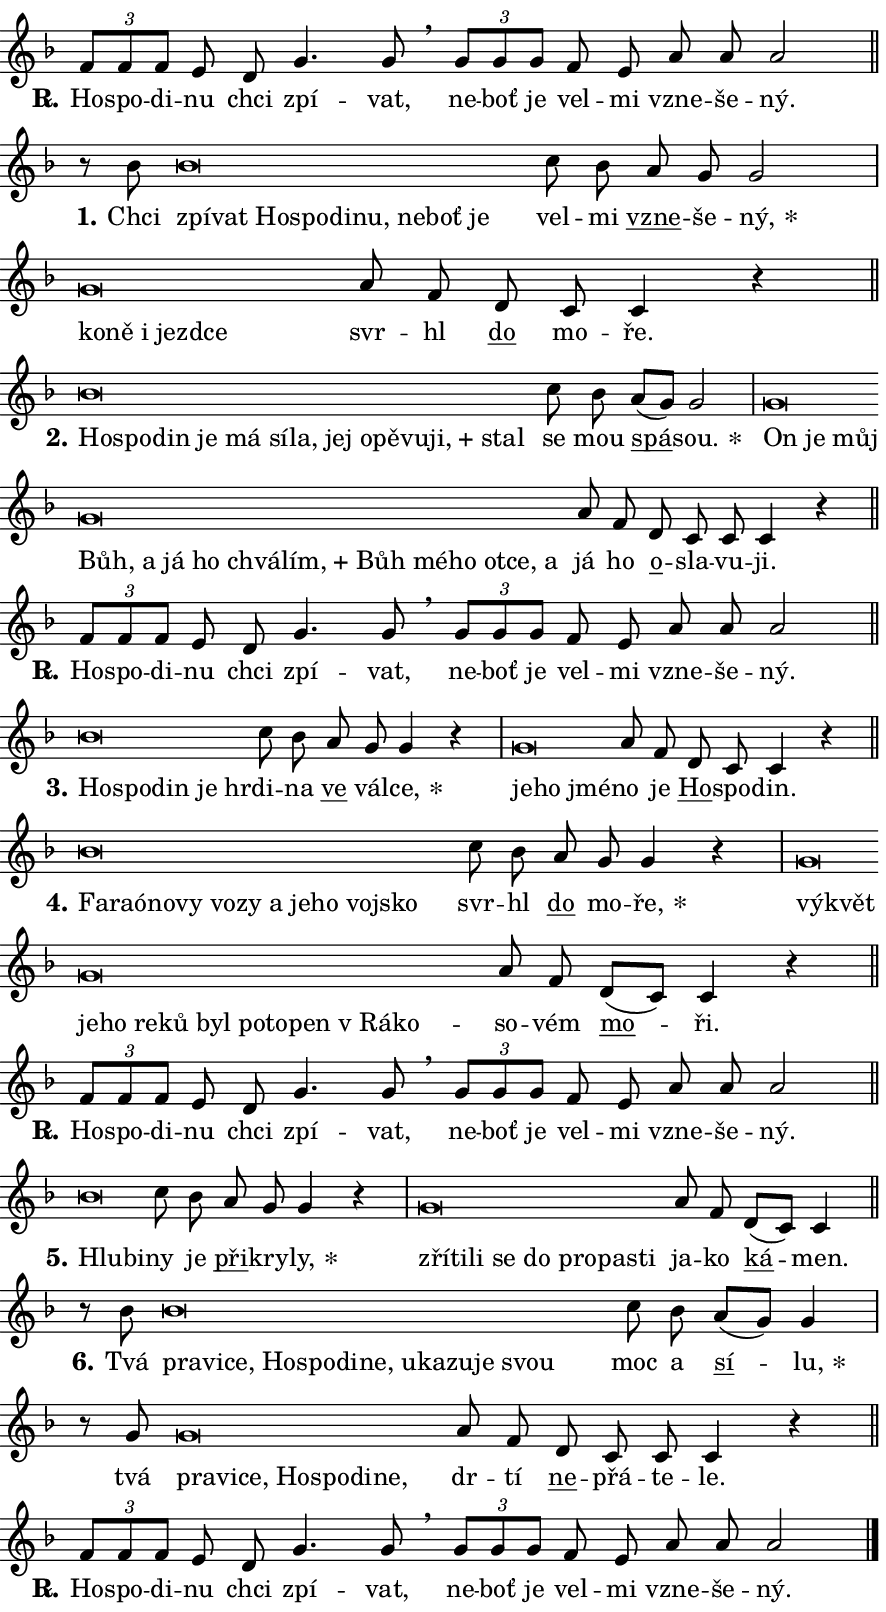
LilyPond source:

\version "2.24.0"
\header { tagline = "" }
\paper {
  indent = 0\cm
  top-margin = 0\cm
  right-margin = 0.13\cm % to fit lyric hyphens
  bottom-margin = 0\cm
  left-margin = 0\cm
  paper-width = 15\cm
  page-breaking = #ly:one-page-breaking
  system-system-spacing.basic-distance = #11
  score-system-spacing.basic-distance = #11
  ragged-last = ##f
}


%% Author: Thomas Morley
%% https://lists.gnu.org/archive/html/lilypond-user/2020-05/msg00002.html
#(define (line-position grob)
"Returns position of @var[grob} in current system:
   @code{'start}, if at first time-step
   @code{'end}, if at last time-step
   @code{'middle} otherwise
"
  (let* ((col (ly:item-get-column grob))
         (ln (ly:grob-object col 'left-neighbor))
         (rn (ly:grob-object col 'right-neighbor))
         (col-to-check-left (if (ly:grob? ln) ln col))
         (col-to-check-right (if (ly:grob? rn) rn col))
         (break-dir-left
           (and
             (ly:grob-property col-to-check-left 'non-musical #f)
             (ly:item-break-dir col-to-check-left)))
         (break-dir-right
           (and
             (ly:grob-property col-to-check-right 'non-musical #f)
             (ly:item-break-dir col-to-check-right))))
        (cond ((eqv? 1 break-dir-left) 'start)
              ((eqv? -1 break-dir-right) 'end)
              (else 'middle))))

#(define (tranparent-at-line-position vctor)
  (lambda (grob)
  "Relying on @code{line-position} select the relevant enry from @var{vctor}.
Used to determine transparency,"
    (case (line-position grob)
      ((end) (not (vector-ref vctor 0)))
      ((middle) (not (vector-ref vctor 1)))
      ((start) (not (vector-ref vctor 2))))))

noteHeadBreakVisibility =
#(define-music-function (break-visibility)(vector?)
"Makes @code{NoteHead}s transparent relying on @var{break-visibility}"
#{
  \override NoteHead.transparent =
    #(tranparent-at-line-position break-visibility)
#})

#(define delete-ledgers-for-transparent-note-heads
  (lambda (grob)
    "Reads whether a @code{NoteHead} is transparent.
If so this @code{NoteHead} is removed from @code{'note-heads} from
@var{grob}, which is supposed to be @code{LedgerLineSpanner}.
As a result ledgers are not printed for this @code{NoteHead}"
    (let* ((nhds-array (ly:grob-object grob 'note-heads))
           (nhds-list
             (if (ly:grob-array? nhds-array)
                 (ly:grob-array->list nhds-array)
                 '()))
           ;; Relies on the transparent-property being done before
           ;; Staff.LedgerLineSpanner.after-line-breaking is executed.
           ;; This is fragile ...
           (to-keep
             (remove
               (lambda (nhd)
                 (ly:grob-property nhd 'transparent #f))
               nhds-list)))
      ;; TODO find a better method to iterate over grob-arrays, similiar
      ;; to filter/remove etc for lists
      ;; For now rebuilt from scratch
      (set! (ly:grob-object grob 'note-heads)  '())
      (for-each
        (lambda (nhd)
          (ly:pointer-group-interface::add-grob grob 'note-heads nhd))
        to-keep))))

squashNotes = {
  \override NoteHead.X-extent = #'(-0.2 . 0.2)
  \override NoteHead.Y-extent = #'(-0.75 . 0)
  \override NoteHead.stencil =
    #(lambda (grob)
       (let ((pos (ly:grob-property grob 'staff-position)))
         (begin
           (if (< pos -7) (display "ERROR: Lower brevis then expected\n") (display ""))
           (if (<= pos -6) ly:text-interface::print ly:note-head::print))))
}
unSquashNotes = {
  \revert NoteHead.X-extent
  \revert NoteHead.Y-extent
  \revert NoteHead.stencil
}

hideNotes = \noteHeadBreakVisibility #begin-of-line-visible
unHideNotes = \noteHeadBreakVisibility #all-visible

% work-around for resetting accidentals
% https://lilypond.org/doc/v2.23/Documentation/notation/displaying-rhythms#unmetered-music
cadenzaMeasure = {
  \cadenzaOff
  \partial 1024 s1024
  \cadenzaOn
}

#(define-markup-command (accent layout props text) (markup?)
  "Underline accented syllable"
  (interpret-markup layout props
    #{\markup \override #'(offset . 4.3) \underline { #text }#}))

responsum = \markup \concat {
  "R" \hspace #-1.05 \path #0.1 #'((moveto 0 0.07) (lineto 0.9 0.8)) \hspace #0.05 "."
}

spaceSize = #0.6828661417322834 % exact space size for TeX Gyre Schola

\layout {
  \context {
    \Staff
    \remove "Time_signature_engraver"
    \override LedgerLineSpanner.after-line-breaking = #delete-ledgers-for-transparent-note-heads
  }
  \context {
    \Lyrics {
      \override LyricSpace.minimum-distance = \spaceSize
      \override LyricText.font-name = #"TeX Gyre Schola"
      \override LyricText.font-size = 1
      \override StanzaNumber.font-name = #"TeX Gyre Schola Bold"
      \override StanzaNumber.font-size = 1
    }
  }
  \context {
    \Score 
    \override NoteHead.text =
      #(lambda (grob) 
        (let ((pos (ly:grob-property grob 'staff-position)))
          #{\markup {
            \combine
              \halign #-0.55 \raise #(if (= pos -6) 0 0.5) \override #'(thickness . 2) \draw-line #'(3.2 . 0)
              \musicglyph "noteheads.sM1"
          }#}))
  }
}

% magnetic-lyrics.ily
%
%   written by
%     Jean Abou Samra <jean@abou-samra.fr>
%     Werner Lemberg <wl@gnu.org>
%
%   adapted by
%     Jiri Hon <jiri.hon@gmail.com>
%
% Version 2022-Apr-15

% https://www.mail-archive.com/lilypond-user@gnu.org/msg149350.html

#(define (Left_hyphen_pointer_engraver context)
   "Collect syllable-hyphen-syllable occurrences in lyrics and store
them in properties.  This engraver only looks to the left.  For
example, if the lyrics input is @code{foo -- bar}, it does the
following.

@itemize @bullet
@item
Set the @code{text} property of the @code{LyricHyphen} grob between
@q{foo} and @q{bar} to @code{foo}.

@item
Set the @code{left-hyphen} property of the @code{LyricText} grob with
text @q{foo} to the @code{LyricHyphen} grob between @q{foo} and
@q{bar}.
@end itemize

Use this auxiliary engraver in combination with the
@code{lyric-@/text::@/apply-@/magnetic-@/offset!} hook."
   (let ((hyphen #f)
         (text #f))
     (make-engraver
      (acknowledgers
       ((lyric-syllable-interface engraver grob source-engraver)
        (set! text grob)))
      (end-acknowledgers
       ((lyric-hyphen-interface engraver grob source-engraver)
        ;(when (not (grob::has-interface grob 'lyric-space-interface))
          (set! hyphen grob)));)
      ((stop-translation-timestep engraver)
       (when (and text hyphen)
         (ly:grob-set-object! text 'left-hyphen hyphen))
       (set! text #f)
       (set! hyphen #f)))))

#(define (lyric-text::apply-magnetic-offset! grob)
   "If the space between two syllables is less than the value in
property @code{LyricText@/.details@/.squash-threshold}, move the right
syllable to the left so that it gets concatenated with the left
syllable.

Use this function as a hook for
@code{LyricText@/.after-@/line-@/breaking} if the
@code{Left_@/hyphen_@/pointer_@/engraver} is active."
   (let ((hyphen (ly:grob-object grob 'left-hyphen #f)))
     (when hyphen
       (let ((left-text (ly:spanner-bound hyphen LEFT)))
         (when (grob::has-interface left-text 'lyric-syllable-interface)
           (let* ((common (ly:grob-common-refpoint grob left-text X))
                  (this-x-ext (ly:grob-extent grob common X))
                  (left-x-ext
                   (begin
                     ;; Trigger magnetism for left-text.
                     (ly:grob-property left-text 'after-line-breaking)
                     (ly:grob-extent left-text common X)))
                  ;; `delta` is the gap width between two syllables.
                  (delta (- (interval-start this-x-ext)
                            (interval-end left-x-ext)))
                  (details (ly:grob-property grob 'details))
                  (threshold (assoc-get 'squash-threshold details 0.2)))
             (when (< delta threshold)
               (let* (;; We have to manipulate the input text so that
                      ;; ligatures crossing syllable boundaries are not
                      ;; disabled.  For languages based on the Latin
                      ;; script this is essentially a beautification.
                      ;; However, for non-Western scripts it can be a
                      ;; necessity.
                      (lt (ly:grob-property left-text 'text))
                      (rt (ly:grob-property grob 'text))
                      (is-space (grob::has-interface hyphen 'lyric-space-interface))
                      (space (if is-space " " ""))
                      (extra-delta (if is-space spaceSize 0))
                      ;; Append new syllable.
                      (ltrt-space (if (and (string? lt) (string? rt))
                                (string-append lt space rt)
                                (make-concat-markup (list lt space rt))))
                      ;; Right-align `ltrt` to the right side.
                      (ltrt-space-markup (grob-interpret-markup
                               grob
                               (make-translate-markup
                                (cons (interval-length this-x-ext) 0)
                                (make-right-align-markup ltrt-space)))))
                 (begin
                   ;; Don't print `left-text`.
                   (ly:grob-set-property! left-text 'stencil #f)
                   ;; Set text and stencil (which holds all collected
                   ;; syllables so far) and shift it to the left.
                   (ly:grob-set-property! grob 'text ltrt-space)
                   (ly:grob-set-property! grob 'stencil ltrt-space-markup)
                   (ly:grob-translate-axis! grob (- (- delta extra-delta)) X))))))))))


#(define (lyric-hyphen::displace-bounds-first grob)
   ;; Make very sure this callback isn't triggered too early.
   (let ((left (ly:spanner-bound grob LEFT))
         (right (ly:spanner-bound grob RIGHT)))
     (ly:grob-property left 'after-line-breaking)
     (ly:grob-property right 'after-line-breaking)
     (ly:lyric-hyphen::print grob)))

squashThreshold = #0.4

\layout {
  \context {
    \Lyrics
    \consists #Left_hyphen_pointer_engraver
    \override LyricText.after-line-breaking =
      #lyric-text::apply-magnetic-offset!
    \override LyricHyphen.stencil = #lyric-hyphen::displace-bounds-first
    \override LyricText.details.squash-threshold = \squashThreshold
    \override LyricHyphen.minimum-distance = 0
    \override LyricHyphen.minimum-length = \squashThreshold
  }
}

squashText = \override LyricText.details.squash-threshold = 9999
unSquashText = \override LyricText.details.squash-threshold = \squashThreshold

leftText = \override LyricText.self-alignment-X = #LEFT
unLeftText = \revert LyricText.self-alignment-X

starOffset = #(lambda (grob) 
                (let ((x_offset (ly:self-alignment-interface::aligned-on-x-parent grob)))
                  (if (= x_offset 0) 0 (+ x_offset 1.2))))

star = #(define-music-function (syllable)(string?)
"Append star separator at the end of a syllable"
#{
  \once \override LyricText.X-offset = #starOffset
  \lyricmode { \markup {
    #syllable
    \override #'((font-name . "TeX Gyre Schola Bold")) \hspace #0.2 \lower #0.65 \larger "*"
  } }
#})

starAccent = #(define-music-function (syllable)(string?)
"Append star separator at the end of a syllable and make accent"
#{
  \once \override LyricText.X-offset = #starOffset
  \lyricmode { \markup {
    \accent #syllable
    \override #'((font-name . "TeX Gyre Schola Bold")) \hspace #0.2 \lower #0.65 \larger "*"
  } }
#})

breath = #(define-music-function (syllable)(string?)
"Append breathing indicator at the end of a syllable"
#{
  \lyricmode { \markup { #syllable "+" } }
#})

optionalBreath = #(define-music-function (syllable)(string?)
"Append optional breathing indicator at the end of a syllable"
#{
  \lyricmode { \markup { #syllable "(+)" } }
#})


\score {
    <<
        \new Voice = "melody" { \cadenzaOn \key f \major \relative { \tuplet 3/2 { f'8[ f f] } e d g4. g8 \breathe \bar "" \tuplet 3/2 { g[ g g] } \bar "" f e \bar "" a a a2 \cadenzaMeasure \bar "||" \break } }
        \new Lyrics \lyricsto "melody" { \lyricmode { \set stanza = \responsum
Ho -- spo -- di -- nu chci zpí -- vat, ne -- boť je vel -- mi vzne -- še -- ný. } }
    >>
    \layout {}
}

\score {
    <<
        \new Voice = "melody" { \cadenzaOn \key f \major \relative { r8 bes'8 \squashNotes bes\breve*1/16 \hideNotes \breve*1/16 \bar "" \breve*1/16 \bar "" \breve*1/16 \bar "" \breve*1/16 \bar "" \breve*1/16 \bar "" \breve*1/16 \bar "" \breve*1/16 \breve*1/16 \bar "" \unHideNotes \unSquashNotes c8 bes \bar "" a g g2 \cadenzaMeasure \bar "|" \squashNotes g\breve*1/16 \hideNotes \breve*1/16 \bar "" \breve*1/16 \bar "" \breve*1/16 \breve*1/16 \bar "" \unHideNotes \unSquashNotes a8 f \bar "" d c c4 r \cadenzaMeasure \bar "||" \break } }
        \new Lyrics \lyricsto "melody" { \lyricmode { \set stanza = "1."
Chci \leftText zpí -- \squashText vat Ho -- spo -- di -- nu, ne -- boť je \unLeftText \unSquashText vel -- mi \markup \accent vzne -- še -- \star ný, \leftText ko -- \squashText ně i jezd -- ce \unLeftText \unSquashText svr -- hl \markup \accent do mo -- ře. } }
    >>
    \layout {}
}

\score {
    <<
        \new Voice = "melody" { \cadenzaOn \key f \major \relative { \squashNotes bes'\breve*1/16 \hideNotes \breve*1/16 \bar "" \breve*1/16 \bar "" \breve*1/16 \bar "" \breve*1/16 \bar "" \breve*1/16 \bar "" \breve*1/16 \bar "" \breve*1/16 \bar "" \breve*1/16 \bar "" \breve*1/16 \bar "" \breve*1/16 \bar "" \breve*1/16 \breve*1/16 \bar "" \unHideNotes \unSquashNotes c8 bes \bar "" a[( g)] g2 \cadenzaMeasure \bar "|" \squashNotes g\breve*1/16 \hideNotes \breve*1/16 \bar "" \breve*1/16 \bar "" \breve*1/16 \bar "" \breve*1/16 \bar "" \breve*1/16 \bar "" \breve*1/16 \bar "" \breve*1/16 \bar "" \breve*1/16 \bar "" \breve*1/16 \bar "" \breve*1/16 \bar "" \breve*1/16 \bar "" \breve*1/16 \bar "" \breve*1/16 \breve*1/16 \bar "" \unHideNotes \unSquashNotes a8 f \bar "" d c c c4 r \cadenzaMeasure \bar "||" \break } }
        \new Lyrics \lyricsto "melody" { \lyricmode { \set stanza = "2."
\leftText Ho -- \squashText spo -- din je má sí -- la, jej o -- pě -- vu -- \breath "ji," stal \unLeftText \unSquashText se mou \markup \accent spá -- \star sou. \leftText On \squashText je můj Bůh, a já ho chvá -- \breath "lím," Bůh mé -- ho ot -- ce, a \unLeftText \unSquashText já ho \markup \accent o -- sla -- vu -- ji. } }
    >>
    \layout {}
}

\score {
    <<
        \new Voice = "melody" { \cadenzaOn \key f \major \relative { \tuplet 3/2 { f'8[ f f] } e d g4. g8 \breathe \bar "" \tuplet 3/2 { g[ g g] } \bar "" f e \bar "" a a a2 \cadenzaMeasure \bar "||" \break } }
        \new Lyrics \lyricsto "melody" { \lyricmode { \set stanza = \responsum
Ho -- spo -- di -- nu chci zpí -- vat, ne -- boť je vel -- mi vzne -- še -- ný. } }
    >>
    \layout {}
}

\score {
    <<
        \new Voice = "melody" { \cadenzaOn \key f \major \relative { \squashNotes bes'\breve*1/16 \hideNotes \breve*1/16 \bar "" \breve*1/16 \bar "" \breve*1/16 \breve*1/16 \bar "" \unHideNotes \unSquashNotes c8 bes \bar "" a g g4 r \cadenzaMeasure \bar "|" \squashNotes g\breve*1/16 \hideNotes \breve*1/16 \breve*1/16 \bar "" \unHideNotes \unSquashNotes a8 f \bar "" d c c4 r \cadenzaMeasure \bar "||" \break } }
        \new Lyrics \lyricsto "melody" { \lyricmode { \set stanza = "3."
\leftText Ho -- \squashText spo -- din je hr -- \unLeftText \unSquashText di -- na \markup \accent ve vál -- \star ce, \leftText je -- \squashText ho jmé -- \unLeftText \unSquashText no je \markup \accent Ho -- spo -- din. } }
    >>
    \layout {}
}

\score {
    <<
        \new Voice = "melody" { \cadenzaOn \key f \major \relative { \squashNotes bes'\breve*1/16 \hideNotes \breve*1/16 \bar "" \breve*1/16 \bar "" \breve*1/16 \bar "" \breve*1/16 \bar "" \breve*1/16 \bar "" \breve*1/16 \bar "" \breve*1/16 \bar "" \breve*1/16 \bar "" \breve*1/16 \breve*1/16 \bar "" \unHideNotes \unSquashNotes c8 bes \bar "" a g g4 r \cadenzaMeasure \bar "|" \squashNotes g\breve*1/16 \hideNotes \breve*1/16 \bar "" \breve*1/16 \bar "" \breve*1/16 \bar "" \breve*1/16 \bar "" \breve*1/16 \bar "" \breve*1/16 \bar "" \breve*1/16 \bar "" \breve*1/16 \bar "" \breve*1/16 \bar "" \breve*1/16 \breve*1/16 \bar "" \unHideNotes \unSquashNotes a8 f \bar "" d[( c)] c4 r \cadenzaMeasure \bar "||" \break } }
        \new Lyrics \lyricsto "melody" { \lyricmode { \set stanza = "4."
\leftText Fa -- \squashText raó -- no -- vy vo -- zy a je -- ho voj -- sko \unLeftText \unSquashText svr -- hl \markup \accent do mo -- \star ře, \leftText vý -- \squashText květ je -- ho re -- ků byl po -- to -- pen "v Rá" -- ko -- \unLeftText \unSquashText so -- vém \markup \accent mo -- ři. } }
    >>
    \layout {}
}

\score {
    <<
        \new Voice = "melody" { \cadenzaOn \key f \major \relative { \tuplet 3/2 { f'8[ f f] } e d g4. g8 \breathe \bar "" \tuplet 3/2 { g[ g g] } \bar "" f e \bar "" a a a2 \cadenzaMeasure \bar "||" \break } }
        \new Lyrics \lyricsto "melody" { \lyricmode { \set stanza = \responsum
Ho -- spo -- di -- nu chci zpí -- vat, ne -- boť je vel -- mi vzne -- še -- ný. } }
    >>
    \layout {}
}

\score {
    <<
        \new Voice = "melody" { \cadenzaOn \key f \major \relative { \squashNotes bes'\breve*1/16 \hideNotes \breve*1/16 \bar "" \unHideNotes \unSquashNotes c8 bes \bar "" a g g4 r \cadenzaMeasure \bar "|" \squashNotes g\breve*1/16 \hideNotes \breve*1/16 \bar "" \breve*1/16 \bar "" \breve*1/16 \bar "" \breve*1/16 \bar "" \breve*1/16 \bar "" \breve*1/16 \breve*1/16 \bar "" \unHideNotes \unSquashNotes a8 f \bar "" d[( c)] c4 \cadenzaMeasure \bar "||" \break } }
        \new Lyrics \lyricsto "melody" { \lyricmode { \set stanza = "5."
\leftText Hlu -- \squashText bi -- \unLeftText \unSquashText ny je \markup \accent při -- kry -- \star ly, \leftText zří -- \squashText ti -- li se do pro -- pa -- sti \unLeftText \unSquashText ja -- ko \markup \accent ká -- men. } }
    >>
    \layout {}
}

\score {
    <<
        \new Voice = "melody" { \cadenzaOn \key f \major \relative { r8 bes'8 \squashNotes bes\breve*1/16 \hideNotes \breve*1/16 \bar "" \breve*1/16 \bar "" \breve*1/16 \bar "" \breve*1/16 \bar "" \breve*1/16 \bar "" \breve*1/16 \bar "" \breve*1/16 \bar "" \breve*1/16 \bar "" \breve*1/16 \bar "" \breve*1/16 \breve*1/16 \bar "" \unHideNotes \unSquashNotes c8 bes \bar "" a[( g)] g4 \cadenzaMeasure \bar "|" r8 g8 \squashNotes g\breve*1/16 \hideNotes \breve*1/16 \bar "" \breve*1/16 \bar "" \breve*1/16 \bar "" \breve*1/16 \bar "" \breve*1/16 \breve*1/16 \bar "" \unHideNotes \unSquashNotes a8 f \bar "" d c c c4 r \cadenzaMeasure \bar "||" \break } }
        \new Lyrics \lyricsto "melody" { \lyricmode { \set stanza = "6."
Tvá \leftText pra -- \squashText vi -- ce, Ho -- spo -- di -- ne, u -- ka -- zu -- je svou \unLeftText \unSquashText moc a \markup \accent sí -- \star lu, tvá \leftText pra -- \squashText vi -- ce, Ho -- spo -- di -- ne, \unLeftText \unSquashText dr -- tí \markup \accent ne -- přá -- te -- le. } }
    >>
    \layout {}
}

\score {
    <<
        \new Voice = "melody" { \cadenzaOn \key f \major \relative { \tuplet 3/2 { f'8[ f f] } e d g4. g8 \breathe \bar "" \tuplet 3/2 { g[ g g] } \bar "" f e \bar "" a a a2 \cadenzaMeasure \bar "||" \break } \bar "|." }
        \new Lyrics \lyricsto "melody" { \lyricmode { \set stanza = \responsum
Ho -- spo -- di -- nu chci zpí -- vat, ne -- boť je vel -- mi vzne -- še -- ný. } }
    >>
    \layout {}
}
